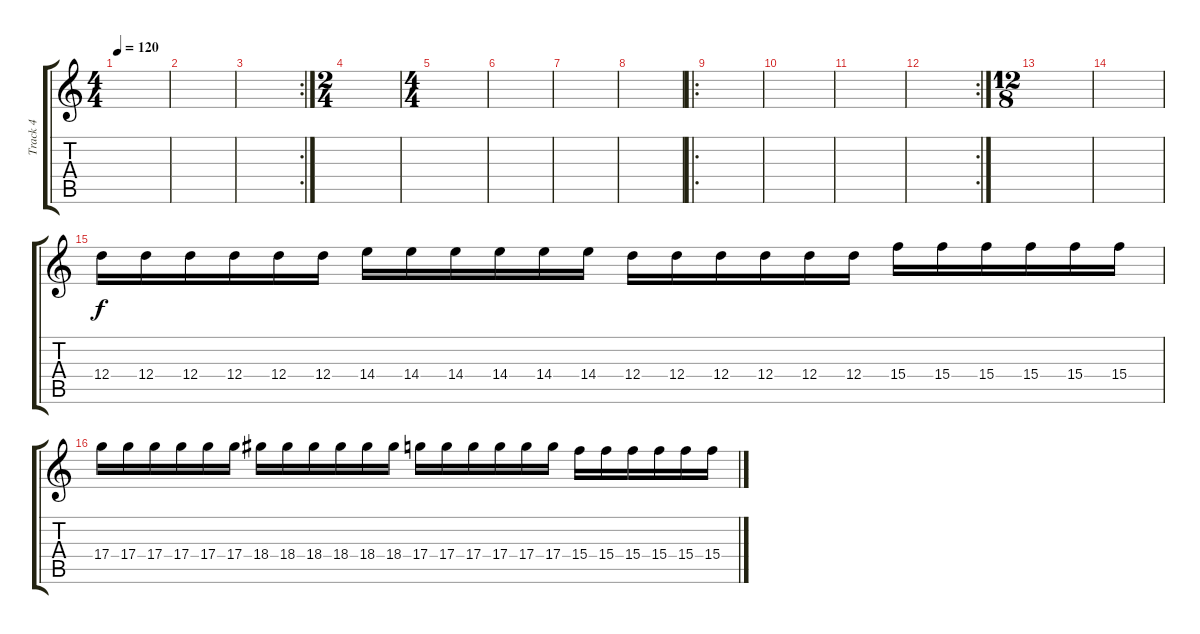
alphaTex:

\track ("Track 4" "Track 4") {instrument overdrivenguitar}
\staff {score tabs}
\tuning (E4 B3 G3 D3 A2 E2) {hide}
\ts (4 4)
\tempo 120
\clef g2
\ks c
|
|
\rc 2
|
\ts (2 4)
|
\ts (4 4)
|
|
|
|
\ro
|
|
|
\rc 2
|
\ts (12 8)
|
|
12.4.16 12.4.16 12.4.16 12.4.16 12.4.16 12.4.16 14.4.16 14.4.16 14.4.16 14.4.16 14.4.16 14.4.16 12.4.16 12.4.16 12.4.16 12.4.16 12.4.16 12.4.16 15.4.16 15.4.16 15.4.16 15.4.16 15.4.16 15.4.16 |
17.4.16 17.4.16 17.4.16 17.4.16 17.4.16 17.4.16 18.4.16 18.4.16 18.4.16 18.4.16 18.4.16 18.4.16 17.4.16 17.4.16 17.4.16 17.4.16 17.4.16 17.4.16 15.4.16 15.4.16 15.4.16 15.4.16 15.4.16 15.4.16
